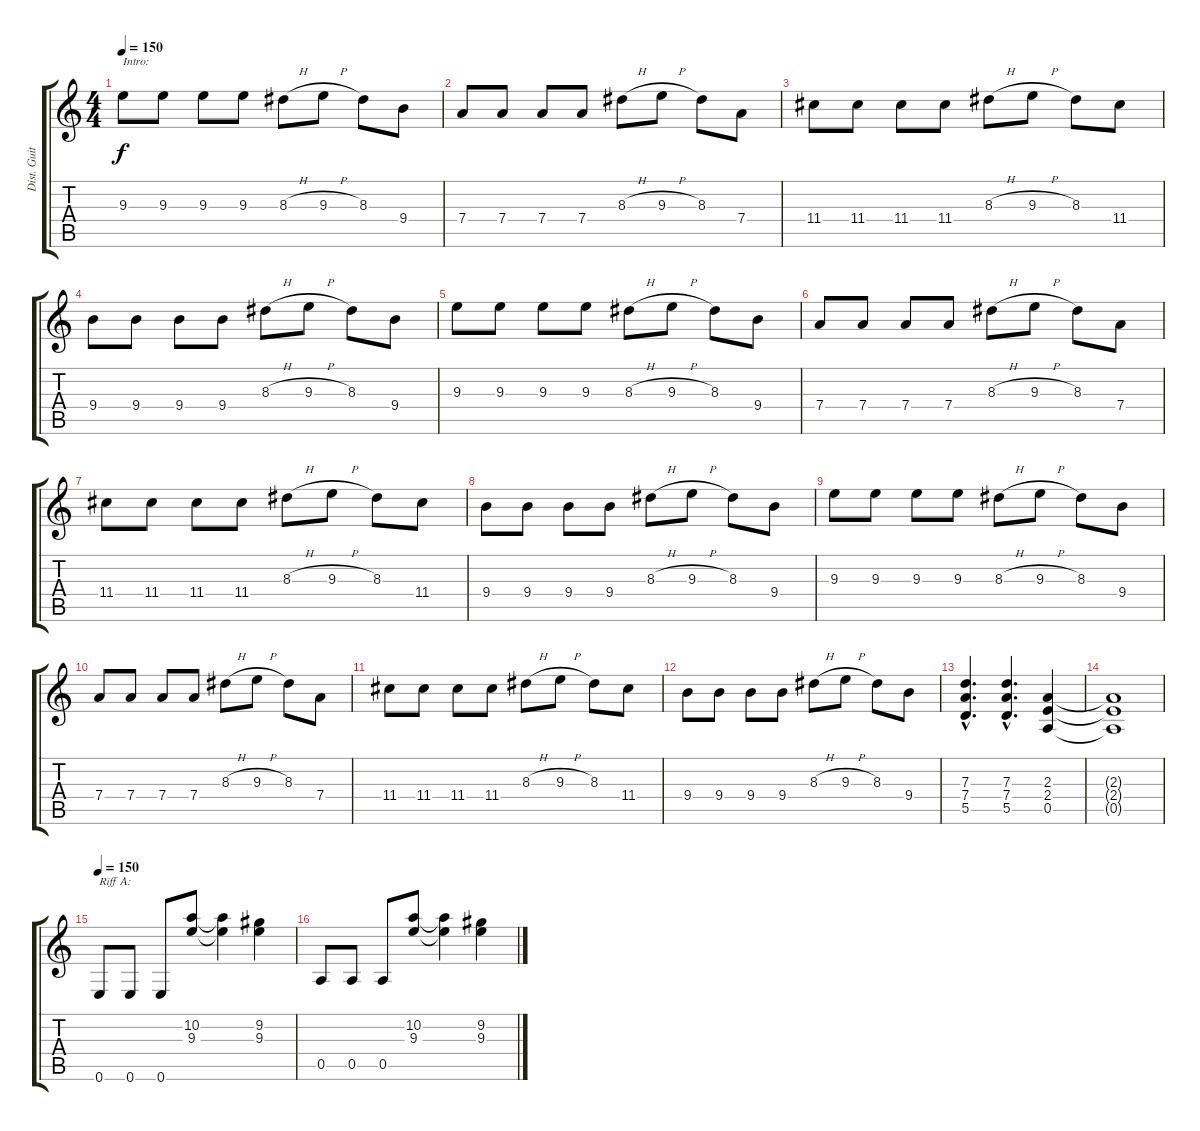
\track ("Dist. Guitar 2" "Dist. Guit") {instrument overdrivenguitar}
\staff {score tabs}
\tuning (E4 B3 G3 D3 A2 E2) {hide}
\ts (4 4)
\tempo 150
\clef g2
\ks c
9.3.8{txt "Intro:" dy f instrument overdrivenguitar} 9.3.8 9.3.8 9.3.8 8.3{h}.8 9.3{h}.8 8.3.8 9.4.8 |
7.4.8 7.4.8 7.4.8 7.4.8 8.3{h}.8 9.3{h}.8 8.3.8 7.4.8 |
11.4.8 11.4.8 11.4.8 11.4.8 8.3{h}.8 9.3{h}.8 8.3.8 11.4.8 |
9.4.8 9.4.8 9.4.8 9.4.8 8.3{h}.8 9.3{h}.8 8.3.8 9.4.8 |
9.3.8 9.3.8 9.3.8 9.3.8 8.3{h}.8 9.3{h}.8 8.3.8 9.4.8 |
7.4.8 7.4.8 7.4.8 7.4.8 8.3{h}.8 9.3{h}.8 8.3.8 7.4.8 |
11.4.8 11.4.8 11.4.8 11.4.8 8.3{h}.8 9.3{h}.8 8.3.8 11.4.8 |
9.4.8 9.4.8 9.4.8 9.4.8 8.3{h}.8 9.3{h}.8 8.3.8 9.4.8 |
9.3.8 9.3.8 9.3.8 9.3.8 8.3{h}.8 9.3{h}.8 8.3.8 9.4.8 |
7.4.8 7.4.8 7.4.8 7.4.8 8.3{h}.8 9.3{h}.8 8.3.8 7.4.8 |
11.4.8 11.4.8 11.4.8 11.4.8 8.3{h}.8 9.3{h}.8 8.3.8 11.4.8 |
9.4.8 9.4.8 9.4.8 9.4.8 8.3{h}.8 9.3{h}.8 8.3.8 9.4.8 |
(7.3{hac} 7.4{hac} 5.5{hac}).4{d} (7.3{hac} 7.4{hac} 5.5{hac}).4{d} (2.3 2.4 0.5).4 |
(2.3{t} 2.4{t} 0.5{t}).1 |
\tempo 150
0.6.8{txt "Riff A:"} 0.6.8 0.6.8 (10.2 9.3).8 (10.2{t} 9.3{t}).4 (9.2 9.3).4 |
0.5.8 0.5.8 0.5.8 (10.2 9.3).8 (10.2{t} 9.3{t}).4 (9.2 9.3).4
